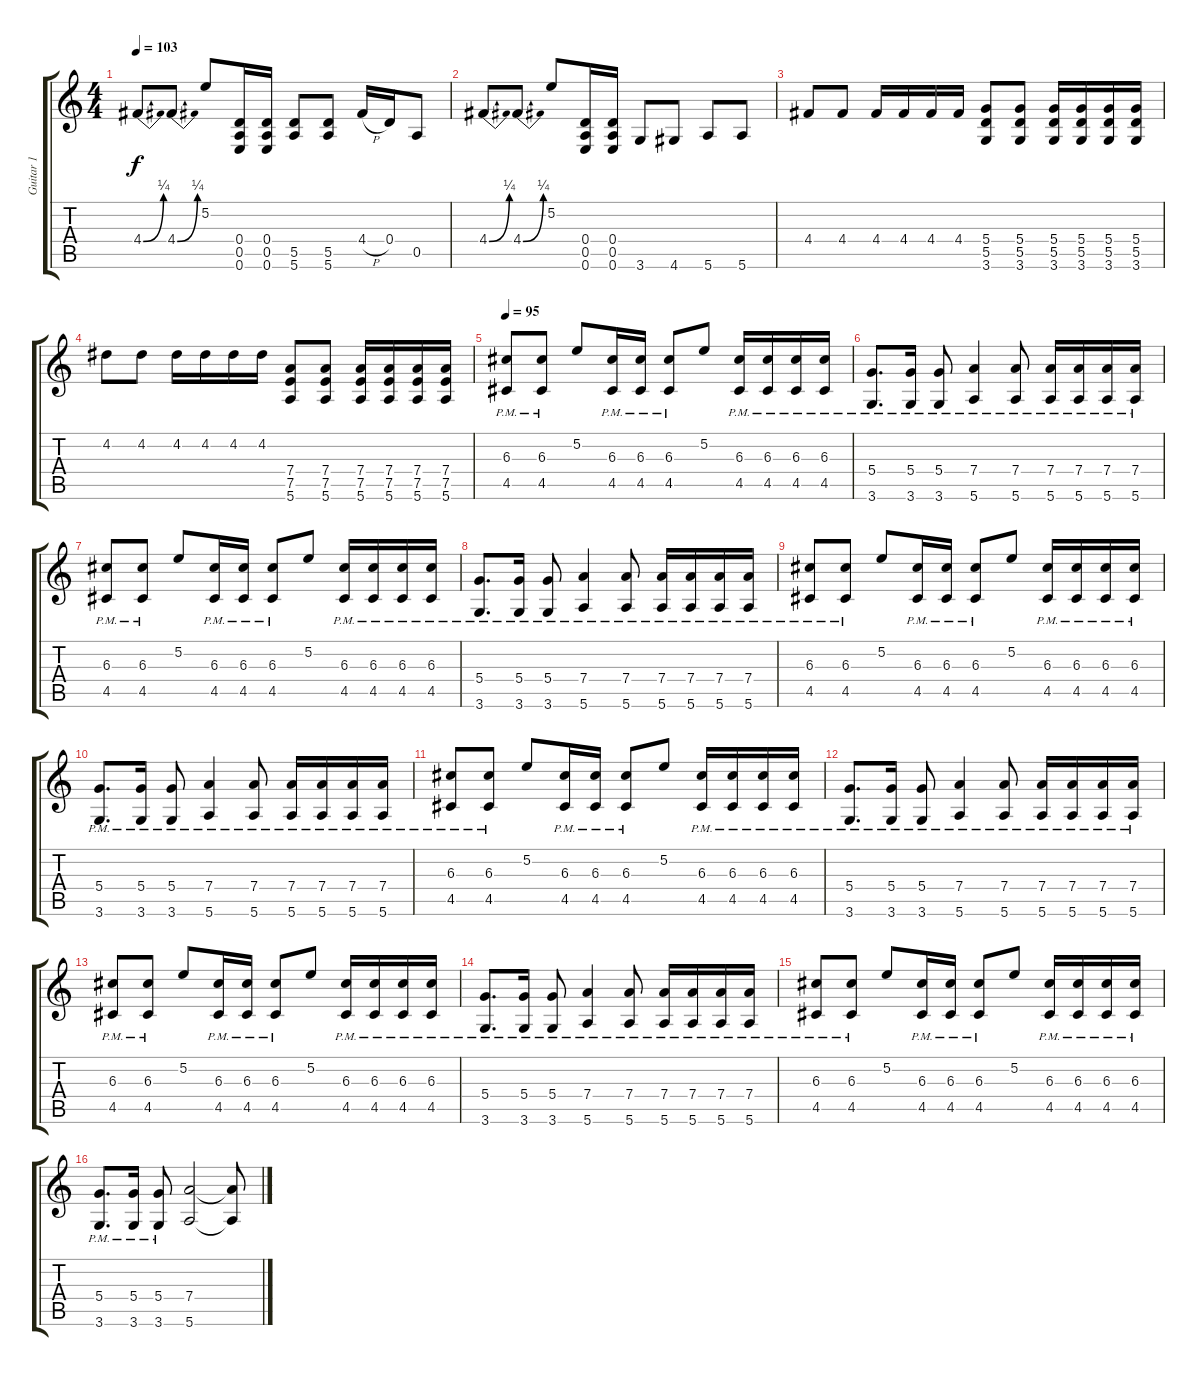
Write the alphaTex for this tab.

\track ("Guitar 1" "Guitar 1") {instrument overdrivenguitar}
\staff {score tabs}
\tuning (E4 B3 G3 D3 A2 E2) {hide}
\ts (4 4)
\tempo 103
\clef g2
\ks c
4.4{be (bend 0 0 60 1)}.8{dy f} 4.4{be (bend 0 0 60 1)}.8 5.2.8 (0.4 0.5 0.6).16 (0.4 0.5 0.6).16 (5.5 5.6).8 (5.5 5.6).8 4.4{h}.16 0.4.16 0.5.8 |
4.4{be (bend 0 0 60 1)}.8 4.4{be (bend 0 0 60 1)}.8 5.2.8 (0.4 0.5 0.6).16 (0.4 0.5 0.6).16 3.6.8 4.6.8 5.6.8 5.6.8 |
4.4.8 4.4.8 4.4.16 4.4.16 4.4.16 4.4.16 (5.4 5.5 3.6).8 (5.4 5.5 3.6).8 (5.4 5.5 3.6).16 (5.4 5.5 3.6).16 (5.4 5.5 3.6).16 (5.4 5.5 3.6).16 |
4.2.8 4.2.8 4.2.16 4.2.16 4.2.16 4.2.16 (7.4 7.5 5.6).8 (7.4 7.5 5.6).8 (7.4 7.5 5.6).16 (7.4 7.5 5.6).16 (7.4 7.5 5.6).16 (7.4 7.5 5.6).16 |
\tempo 95
(6.3{pm} 4.5{pm}).8{instrument acousticguitarnylon} (6.3{pm} 4.5{pm}).8 5.2.8 (6.3{pm} 4.5{pm}).16 (6.3{pm} 4.5{pm}).16 (6.3{pm} 4.5{pm}).8 5.2.8 (6.3{pm} 4.5{pm}).16 (6.3{pm} 4.5{pm}).16 (6.3{pm} 4.5{pm}).16 (6.3{pm} 4.5{pm}).16 |
(5.4{pm} 3.6{pm}).8{d} (5.4{pm} 3.6{pm}).16 (5.4{pm} 3.6{pm}).8 (7.4{pm} 5.6{pm}).4 (7.4{pm} 5.6{pm}).8 (7.4{pm} 5.6{pm}).16 (7.4{pm} 5.6{pm}).16 (7.4{pm} 5.6{pm}).16 (7.4{pm} 5.6{pm}).16 |
(6.3{pm} 4.5{pm}).8 (6.3{pm} 4.5{pm}).8 5.2.8 (6.3{pm} 4.5{pm}).16 (6.3{pm} 4.5{pm}).16 (6.3{pm} 4.5{pm}).8 5.2.8 (6.3{pm} 4.5{pm}).16 (6.3{pm} 4.5{pm}).16 (6.3{pm} 4.5{pm}).16 (6.3{pm} 4.5{pm}).16 |
(5.4{pm} 3.6{pm}).8{d} (5.4{pm} 3.6{pm}).16 (5.4{pm} 3.6{pm}).8 (7.4{pm} 5.6{pm}).4 (7.4{pm} 5.6{pm}).8 (7.4{pm} 5.6{pm}).16 (7.4{pm} 5.6{pm}).16 (7.4{pm} 5.6{pm}).16 (7.4{pm} 5.6{pm}).16 |
(6.3{pm} 4.5{pm}).8 (6.3{pm} 4.5{pm}).8 5.2.8 (6.3{pm} 4.5{pm}).16 (6.3{pm} 4.5{pm}).16 (6.3{pm} 4.5{pm}).8 5.2.8 (6.3{pm} 4.5{pm}).16 (6.3{pm} 4.5{pm}).16 (6.3{pm} 4.5{pm}).16 (6.3{pm} 4.5{pm}).16 |
(5.4{pm} 3.6{pm}).8{d} (5.4{pm} 3.6{pm}).16 (5.4{pm} 3.6{pm}).8 (7.4{pm} 5.6{pm}).4 (7.4{pm} 5.6{pm}).8 (7.4{pm} 5.6{pm}).16 (7.4{pm} 5.6{pm}).16 (7.4{pm} 5.6{pm}).16 (7.4{pm} 5.6{pm}).16 |
(6.3{pm} 4.5{pm}).8 (6.3{pm} 4.5{pm}).8 5.2.8 (6.3{pm} 4.5{pm}).16 (6.3{pm} 4.5{pm}).16 (6.3{pm} 4.5{pm}).8 5.2.8 (6.3{pm} 4.5{pm}).16 (6.3{pm} 4.5{pm}).16 (6.3{pm} 4.5{pm}).16 (6.3{pm} 4.5{pm}).16 |
(5.4{pm} 3.6{pm}).8{d} (5.4{pm} 3.6{pm}).16 (5.4{pm} 3.6{pm}).8 (7.4{pm} 5.6{pm}).4 (7.4{pm} 5.6{pm}).8 (7.4{pm} 5.6{pm}).16 (7.4{pm} 5.6{pm}).16 (7.4{pm} 5.6{pm}).16 (7.4{pm} 5.6{pm}).16 |
(6.3{pm} 4.5{pm}).8 (6.3{pm} 4.5{pm}).8 5.2.8 (6.3{pm} 4.5{pm}).16 (6.3{pm} 4.5{pm}).16 (6.3{pm} 4.5{pm}).8 5.2.8 (6.3{pm} 4.5{pm}).16 (6.3{pm} 4.5{pm}).16 (6.3{pm} 4.5{pm}).16 (6.3{pm} 4.5{pm}).16 |
(5.4{pm} 3.6{pm}).8{d} (5.4{pm} 3.6{pm}).16 (5.4{pm} 3.6{pm}).8 (7.4{pm} 5.6{pm}).4 (7.4{pm} 5.6{pm}).8 (7.4{pm} 5.6{pm}).16 (7.4{pm} 5.6{pm}).16 (7.4{pm} 5.6{pm}).16 (7.4{pm} 5.6{pm}).16 |
(6.3{pm} 4.5{pm}).8 (6.3{pm} 4.5{pm}).8 5.2.8 (6.3{pm} 4.5{pm}).16 (6.3{pm} 4.5{pm}).16 (6.3{pm} 4.5{pm}).8 5.2.8 (6.3{pm} 4.5{pm}).16 (6.3{pm} 4.5{pm}).16 (6.3{pm} 4.5{pm}).16 (6.3{pm} 4.5{pm}).16 |
(5.4{pm} 3.6{pm}).8{d} (5.4{pm} 3.6{pm}).16 (5.4{pm} 3.6{pm}).8 (7.4 5.6).2 (7.4{t} 5.6{t}).8
